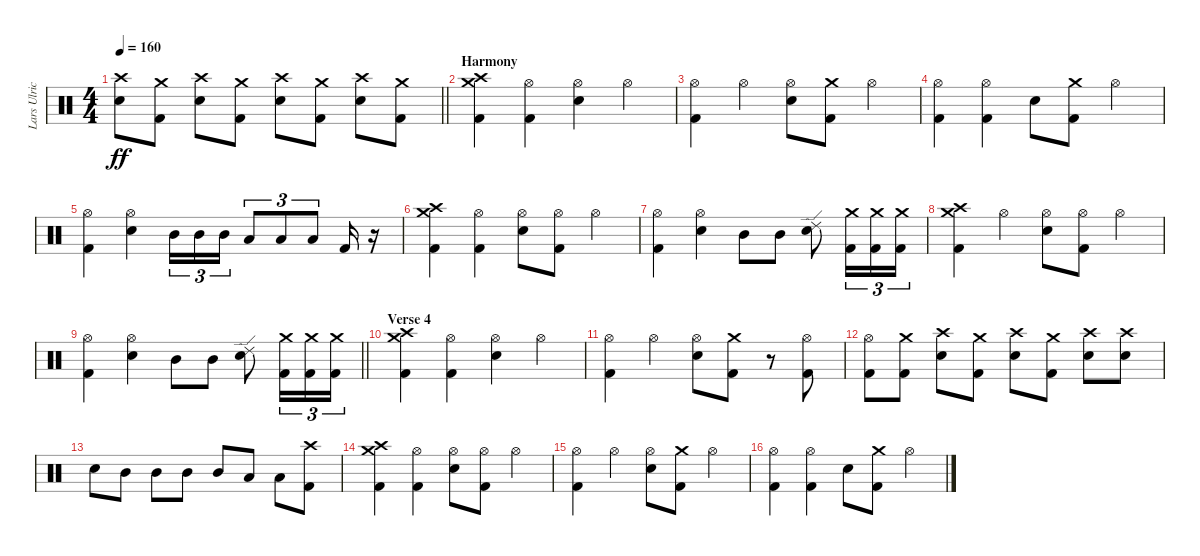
\track ("Lars Ulrich" "Lars Ulric") {instrument percussion}
\staff {score}
\articulation defaults
\ts (4 4)
\tempo 160
\clef neutral
\barLineRight lightlight
\ks c
("Snare (hit) 2" "Crash high (hit)").8{dy ff} ("Kick (hit) 2" "Crash medium (hit)").8 ("Snare (hit) 2" "Crash high (hit)").8 ("Kick (hit) 2" "Crash medium (hit)").8 ("Snare (hit) 2" "Crash high (hit)").8 ("Kick (hit) 2" "Crash medium (hit)").8 ("Snare (hit) 2" "Crash high (hit)").8 ("Kick (hit) 2" "Crash medium (hit)").8 |
\section ("" "Harmony")
("Crash high (hit)" "Kick (hit) 2" "Crash medium (hit)").4 ("Kick (hit) 2" "Hi-Hat (open)").4 ("Hi-Hat (open)" "Snare (hit) 2").4 "Hi-Hat (open)".4 |
("Kick (hit) 2" "Hi-Hat (open)").4 "Hi-Hat (open)".4 ("Snare (hit) 2" "Hi-Hat (open)").8 ("Kick (hit) 2" "Crash medium (hit)").8 "Hi-Hat (open)".4 |
("Kick (hit) 2" "Hi-Hat (open)").4 ("Kick (hit) 2" "Hi-Hat (open)").4 "Snare (hit) 2".8 ("Crash medium (hit)" "Kick (hit) 2").8 "Hi-Hat (open)".4 |
("Kick (hit) 2" "Hi-Hat (open)").4 ("Snare (hit) 2" "Hi-Hat (open)").4 "Mid Tom (hit)".16{tu (3 2)} "Mid Tom (hit)".16{tu (3 2)} "Mid Tom (hit)".16{tu (3 2)} "Low Tom (hit)".8{tu (3 2)} "Low Tom (hit)".8{tu (3 2)} "Low Tom (hit)".8{tu (3 2)} "Kick (hit) 2".16 r.16 |
("Crash high (hit)" "Kick (hit) 2" "Crash medium (hit)").4 ("Kick (hit) 2" "Hi-Hat (open)").4 ("Hi-Hat (open)" "Snare (hit) 2").8 ("Kick (hit) 2" "Hi-Hat (open)").8 "Hi-Hat (open)".4 |
("Kick (hit) 2" "Hi-Hat (open)").4 ("Hi-Hat (open)" "Snare (hit) 2").4 "Mid Tom (hit)".8 "Mid Tom (hit)".8 ("Snare (hit) 2" "Ride (edge) 2").8 ("Kick (hit) 2" "Crash medium (hit)").16{tu (3 2)} ("Kick (hit) 2" "Crash medium (hit)").16{tu (3 2)} ("Kick (hit) 2" "Crash medium (hit)").16{tu (3 2)} |
("Crash high (hit)" "Crash medium (hit)" "Kick (hit) 2").4 "Hi-Hat (open)".4 ("Hi-Hat (open)" "Snare (hit) 2").8 ("Hi-Hat (open)" "Kick (hit) 2").8 "Hi-Hat (open)".4 |
\barLineRight lightlight
("Kick (hit) 2" "Hi-Hat (open)").4 ("Hi-Hat (open)" "Snare (hit) 2").4 "Mid Tom (hit)".8 "Mid Tom (hit)".8 ("Snare (hit) 2" "Ride (edge) 2").8 ("Kick (hit) 2" "Crash medium (hit)").16{tu (3 2)} ("Kick (hit) 2" "Crash medium (hit)").16{tu (3 2)} ("Kick (hit) 2" "Crash medium (hit)").16{tu (3 2)} |
\section ("" "Verse 4")
("Crash high (hit)" "Kick (hit) 2" "Crash medium (hit)").4 ("Kick (hit) 2" "Hi-Hat (open)").4 ("Hi-Hat (open)" "Snare (hit) 2").4 "Hi-Hat (open)".4 |
("Kick (hit) 2" "Hi-Hat (open)").4 "Hi-Hat (open)".4 ("Snare (hit) 2" "Hi-Hat (open)").8 ("Kick (hit) 2" "Crash medium (hit)").8 r.8 ("Hi-Hat (open)" "Kick (hit) 2").8 |
("Hi-Hat (open)" "Kick (hit) 2").8 ("Kick (hit) 2" "Crash medium (hit)").8 ("Snare (hit) 2" "Crash high (hit)").8 ("Kick (hit) 2" "Crash medium (hit)").8 ("Snare (hit) 2" "Crash high (hit)").8 ("Kick (hit) 2" "Crash medium (hit)").8 ("Snare (hit) 2" "Crash high (hit)").8 ("Snare (hit) 2" "Crash high (hit)").8 |
"Snare (hit) 2".8 "Mid Tom (hit)".8 "Mid Tom (hit)".8 "Mid Tom (hit)".8 "Mid Tom (hit)".8 "Low Tom (hit)".8 "Low Floor Tom (hit)".8 ("Kick (hit) 2" "Crash high (hit)").8 |
("Crash high (hit)" "Kick (hit) 2" "Crash medium (hit)").4 ("Kick (hit) 2" "Hi-Hat (open)").4 ("Hi-Hat (open)" "Snare (hit) 2").8 ("Kick (hit) 2" "Hi-Hat (open)").8 "Hi-Hat (open)".4 |
("Kick (hit) 2" "Hi-Hat (open)").4 "Hi-Hat (open)".4 ("Snare (hit) 2" "Hi-Hat (open)").8 ("Kick (hit) 2" "Crash medium (hit)").8 "Hi-Hat (open)".4 |
("Kick (hit) 2" "Hi-Hat (open)").4 ("Kick (hit) 2" "Hi-Hat (open)").4 "Snare (hit) 2".8 ("Crash medium (hit)" "Kick (hit) 2").8 "Hi-Hat (open)".4
